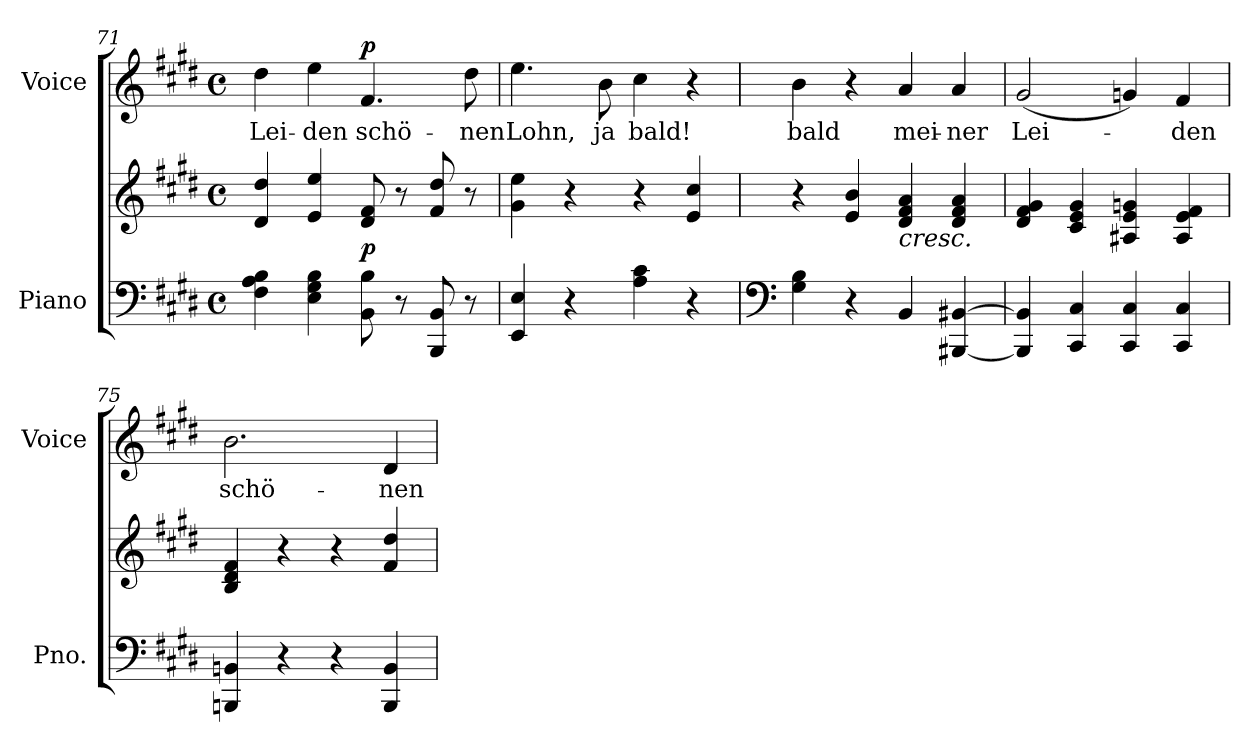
**kern	**kern	**dynam	**kern	**text	**dynam
*part2	*part2	*part2	*part1	*part1	*part1
*staff3	*staff2	*staff2/3	*staff1	*staff1	*staff1
*I"Piano	*	*	*I"Voice	*	*
*I'Pno.	*	*	*I'Voice	*	*
*clefF4	*clefG2	*	*clefG2	*	*
*k[f#c#g#d#]	*k[f#c#g#d#]	*	*k[f#c#g#d#]	*	*
*E:	*E:	*	*E:	*	*
*M4/4	*M4/4	*	*M4/4	*	*
*met(c)	*met(c)	*	*met(c)	*	*
=71	=71	=71	=71	=71	=71
!	!	!	!	!LO:LY:b:color=#000000	!
4F#i\ 4Ai 4Bi	4d#i/ 4dd#i	.	4dd#i\	Lei-	.
!	!	!	!	!LO:LY:b:color=#000000	!
4Ei\ 4G#i 4Bi	4ei/ 4eei	.	4eei\	-den	.
!	!	!	!	!LO:LY:b:color=#000000	!
8BBi\ 8Bi	8d#i/ 8f#i	p	4.f#i/	schö-	p
8r	8r	.	.	.	.
8BBBi/ 8BBi	8f#i/ 8dd#i	.	.	.	.
!	!	!	!	!LO:LY:b:color=#000000	!
8r	8r	.	8dd#i\	-nen	.
=72	=72	=72	=72	=72	=72
!	!	!	!	!LO:LY:b:color=#000000	!
4EEi/ 4Ei	4g#i\ 4eei	.	4.eei\	Lohn,	.
4r	4r	.	.	.	.
!	!	!	!	!LO:LY:b:color=#000000	!
.	.	.	8bi\	ja	.
!	!	!	!	!LO:LY:b:color=#000000	!
4Ai\ 4c#i	4r	.	4cc#i\	bald!	.
4r	4ei/ 4cc#i	.	4r	.	.
=73	=73	=73	=73	=73	=73
*clefF4	*	*	*	*	*
!	!	!	!	!LO:LY:b:color=#000000	!
4G#i\ 4Bi	4r	.	4bi\	bald	.
4r	4ei/ 4bi	.	4r	.	.
!	!LO:TX:b:i:t=cresc.	!	!	!	!
!	!	!	!	!LO:LY:b:color=#000000	!
4BBi/	4d#i/ 4f#i 4ai	.	4ai/	mei-	.
!	!	!	!	!LO:LY:b:color=#000000	!
[<4BBB#Xi/ [>4BB#Xi	4d#i/ 4f#i 4ai	.	4ai/	-ner	.
=74	=74	=74	=74	=74	=74
!	!	!	!	!LO:LY:b:color=#000000	!
4BBB#i/] 4BB#i]	4d#i/ 4f#i 4g#i	.	(2g#i/	Lei-	.
4CC#i/ 4C#i	4c#i/ 4ei 4g#i	.	.	.	.
4CC#i/ 4C#i	4A#Xi/ 4ei 4gni	.	4gni/)	.	.
!	!	!	!	!LO:LY:b:color=#000000	!
4CC#i/ 4C#i	4A#i/ 4ei 4f#i	.	4f#i/	-den	.
!!LO:LB:g=z
=75	=75	=75	=75	=75	=75
!	!	!	!	!LO:LY:b:color=#000000	!
4BBBni/ 4BBni	4Bi/ 4d#i 4f#i	.	2.bi\	schö-	.
4r	4r	.	.	.	.
4r	4r	.	.	.	.
!	!	!	!	!LO:LY:b:color=#000000	!
4BBBi/ 4BBi	4f#i/ 4dd#i	.	4d#i/	-nen	.
=	=	=	=	=	=
*-	*-	*-	*-	*-	*-
